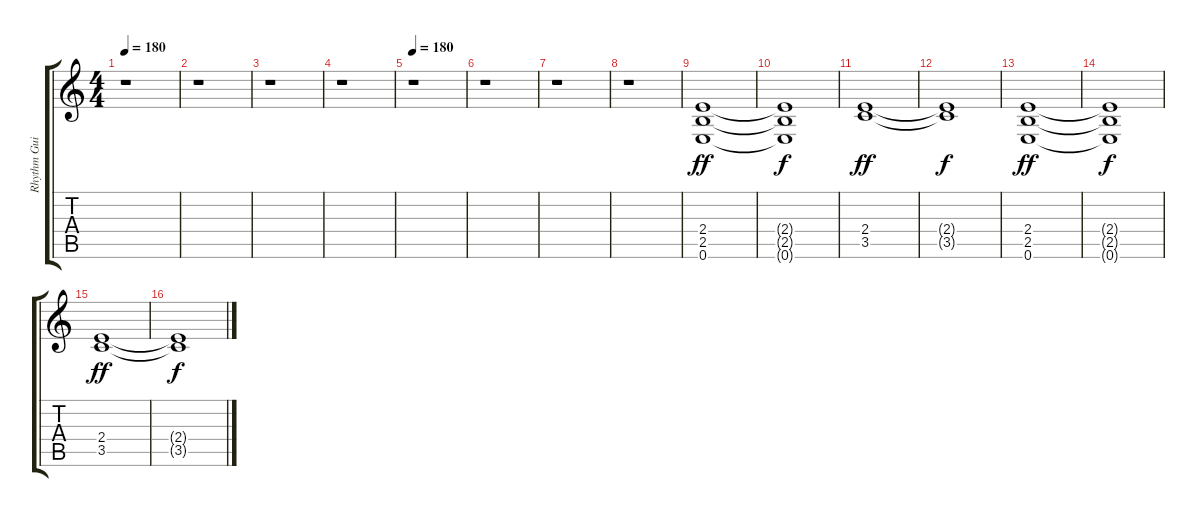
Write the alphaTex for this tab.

\track ("Rhythm Guitar" "Rhythm Gui") {instrument distortionguitar}
\staff {score tabs}
\tuning (E4 B3 G3 D3 A2 E2) {hide}
\ts (4 4)
\tempo 180
\clef g2
\ks c
r.1{dy ff instrument distortionguitar} |
r.1 |
r.1 |
r.1 |
\tempo 180
r.1 |
r.1 |
r.1 |
r.1 |
(2.4 2.5 0.6).1 |
(2.4{t} 2.5{t} 0.6{t}).1{dy f} |
(2.4 3.5).1{dy ff} |
(2.4{t} 3.5{t}).1{dy f} |
(2.4 2.5 0.6).1{dy ff} |
(2.4{t} 2.5{t} 0.6{t}).1{dy f} |
(2.4 3.5).1{dy ff} |
(2.4{t} 3.5{t}).1{dy f}
